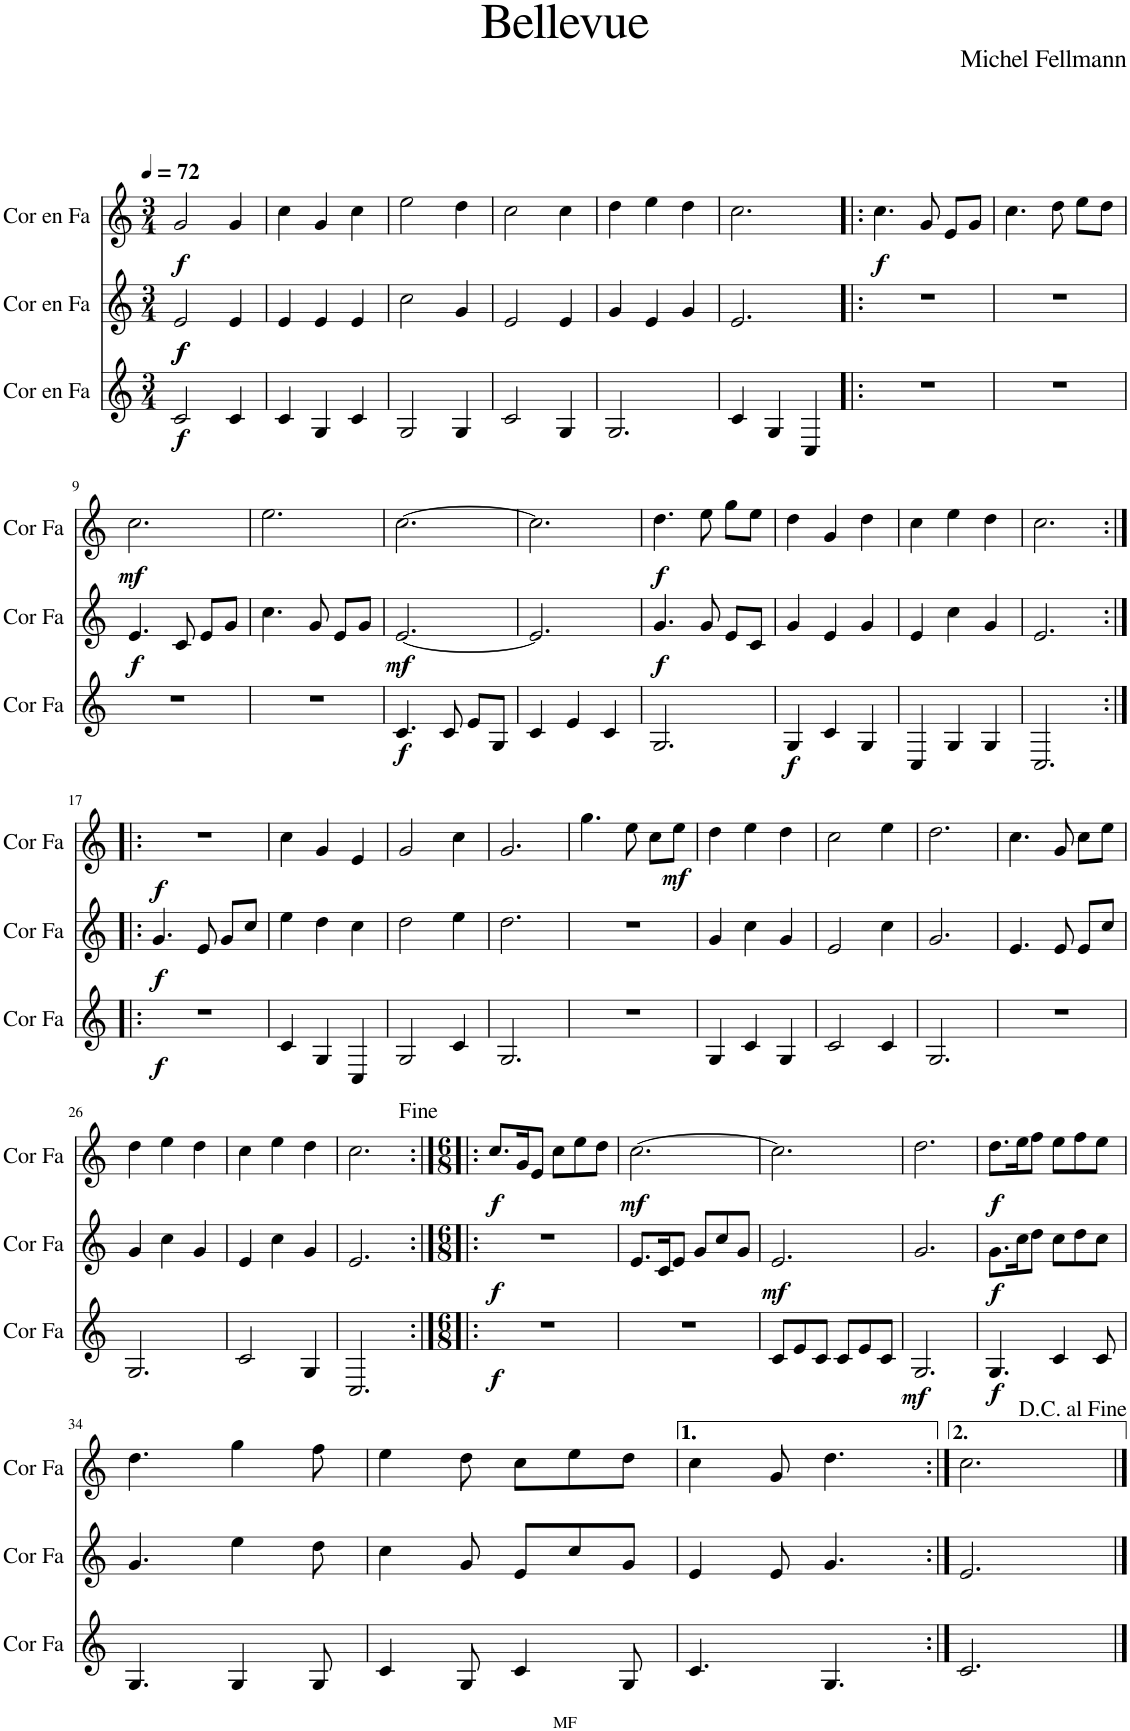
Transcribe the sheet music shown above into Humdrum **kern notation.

**kern	**dynam	**kern	**dynam	**kern	**dynam
*part3	*part3	*part2	*part2	*part1	*part1
*staff3	*staff3	*staff2	*staff2	*staff1	*staff1
*I"Cor en Fa	*	*I"Cor en Fa	*	*I"Cor en Fa	*
*I'Cor Fa	*	*I'Cor Fa	*	*I'Cor Fa	*
*clefG2	*	*clefG2	*	*clefG2	*
*Trd4c7	*	*Trd4c7	*	*Trd4c7	*
*k[]	*	*k[]	*	*k[]	*
*M3/4	*	*M3/4	*	*M3/4	*
*MM72	*	*MM72	*	*MM72	*
=1	=1	=1	=1	=1	=1
!	!LO:DY:b	!	!LO:DY:b	!	!
!	!	!	!LO:DY:n=1:b	!	!LO:DY:b
2c/	f	2e/	f f	2g/	f
4c/	.	4e/	.	4g/	.
=2	=2	=2	=2	=2	=2
4c/	.	4e/	.	4cc\	.
4G/	.	4e/	.	4g/	.
4c/	.	4e/	.	4cc\	.
=3	=3	=3	=3	=3	=3
2G/	.	2cc\	.	2ee\	.
4G/	.	4g/	.	4dd\	.
=4	=4	=4	=4	=4	=4
2c/	.	2e/	.	2cc\	.
4G/	.	4e/	.	4cc\	.
=5	=5	=5	=5	=5	=5
2.G/	.	4g/	.	4dd\	.
.	.	4e/	.	4ee\	.
.	.	4g/	.	4dd\	.
=6	=6	=6	=6	=6	=6
4c/	.	2.e/	.	2.cc\	.
4G/	.	.	.	.	.
4C/	.	.	.	.	.
=7!|:	=7!|:	=7!|:	=7!|:	=7!|:	=7!|:
!	!	!	!	!	!LO:DY:b
2.r	.	2.r	.	4.cc\	f
.	.	.	.	8g/	.
.	.	.	.	8e/L	.
.	.	.	.	8g/J	.
=8	=8	=8	=8	=8	=8
2.r	.	2.r	.	4.cc\	.
.	.	.	.	8dd\	.
.	.	.	.	8ee\L	.
.	.	.	.	8dd\J	.
!!LO:LB:g=z
=9	=9	=9	=9	=9	=9
!	!	!	!LO:DY:b	!	!LO:DY:b
2.r	.	4.e/	f	2.cc\	mf
.	.	8c/	.	.	.
.	.	8e/L	.	.	.
.	.	8g/J	.	.	.
=10	=10	=10	=10	=10	=10
2.r	.	4.cc\	.	2.ee\	.
.	.	8g/	.	.	.
.	.	8e/L	.	.	.
.	.	8g/J	.	.	.
=11	=11	=11	=11	=11	=11
!	!LO:DY:b	!	!LO:DY:b	!	!
4.c/	f	[2.e/	mf	[2.cc\	.
8c/	.	.	.	.	.
8e/L	.	.	.	.	.
8G/J	.	.	.	.	.
=12	=12	=12	=12	=12	=12
4c/	.	2.e/]	.	2.cc\]	.
4e/	.	.	.	.	.
4c/	.	.	.	.	.
=13	=13	=13	=13	=13	=13
!	!	!	!LO:DY:b	!	!LO:DY:b
2.G/	.	4.g/	f	4.dd\	f
.	.	8g/	.	8ee\	.
.	.	8e/L	.	8gg\L	.
.	.	8c/J	.	8ee\J	.
=14	=14	=14	=14	=14	=14
!	!LO:DY:b	!	!	!	!
4G/	f	4g/	.	4dd\	.
4c/	.	4e/	.	4g/	.
4G/	.	4g/	.	4dd\	.
=15	=15	=15	=15	=15	=15
4C/	.	4e/	.	4cc\	.
4G/	.	4cc\	.	4ee\	.
4G/	.	4g/	.	4dd\	.
=16	=16	=16	=16	=16	=16
2.C/	.	2.e/	.	2.cc\	.
!!LO:LB:g=z
=17:|!|:	=17:|!|:	=17:|!|:	=17:|!|:	=17:|!|:	=17:|!|:
!	!LO:DY:b	!	!LO:DY:b	!	!LO:DY:b
2.r	f	4.g/	f	2.r	f
.	.	8e/	.	.	.
.	.	8g/L	.	.	.
.	.	8cc/J	.	.	.
=18	=18	=18	=18	=18	=18
4c/	.	4ee\	.	4cc\	.
4G/	.	4dd\	.	4g/	.
4C/	.	4cc\	.	4e/	.
=19	=19	=19	=19	=19	=19
2G/	.	2dd\	.	2g/	.
4c/	.	4ee\	.	4cc\	.
=20	=20	=20	=20	=20	=20
2.G/	.	2.dd\	.	2.g/	.
=21	=21	=21	=21	=21	=21
2.r	.	2.r	.	4.gg\	.
.	.	.	.	8ee\	.
.	.	.	.	8cc\L	.
!	!	!	!	!	!LO:DY:b
.	.	.	.	8ee\J	mf
=22	=22	=22	=22	=22	=22
4G/	.	4g/	.	4dd\	.
4c/	.	4cc\	.	4ee\	.
4G/	.	4g/	.	4dd\	.
=23	=23	=23	=23	=23	=23
2c/	.	2e/	.	2cc\	.
4c/	.	4cc\	.	4ee\	.
=24	=24	=24	=24	=24	=24
2.G/	.	2.g/	.	2.dd\	.
=25	=25	=25	=25	=25	=25
2.r	.	4.e/	.	4.cc\	.
.	.	8e/	.	8g/	.
.	.	8e/L	.	8cc\L	.
.	.	8cc/J	.	8ee\J	.
!!LO:LB:g=z
=26	=26	=26	=26	=26	=26
2.G/	.	4g/	.	4dd\	.
.	.	4cc\	.	4ee\	.
.	.	4g/	.	4dd\	.
=27	=27	=27	=27	=27	=27
2c/	.	4e/	.	4cc\	.
.	.	4cc\	.	4ee\	.
4G/	.	4g/	.	4dd\	.
=28	=28	=28	=28	=28	=28
2.C/	.	2.e/	.	2.cc\	.
=29:|!|:	=29:|!|:	=29:|!|:	=29:|!|:	=29:|!|:	=29:|!|:
*M6/8	*	*M6/8	*	*M6/8	*
!	!LO:DY:b	!	!LO:DY:b	!	!LO:DY:b
2.r	f	2.r	f	8.cc/L	f
.	.	.	.	16g/K	.
.	.	.	.	8e/J	.
.	.	.	.	8cc\L	.
.	.	.	.	8ee\	.
.	.	.	.	8dd\J	.
=30	=30	=30	=30	=30	=30
!	!	!	!	!	!LO:DY:b
2.r	.	8.e/L	.	[2.cc\	mf
.	.	16c/K	.	.	.
.	.	8e/J	.	.	.
.	.	8g/L	.	.	.
.	.	8cc/	.	.	.
.	.	8g/J	.	.	.
=31	=31	=31	=31	=31	=31
!	!	!	!LO:DY:b	!	!
8c/L	.	2.e/	mf	2.cc\]	.
8e/	.	.	.	.	.
8c/J	.	.	.	.	.
8c/L	.	.	.	.	.
8e/	.	.	.	.	.
!	!LO:DY:b	!	!	!	!
8c/J	mf	.	.	.	.
=32	=32	=32	=32	=32	=32
2.G/	.	2.g/	.	2.dd\	.
=33	=33	=33	=33	=33	=33
!	!LO:DY:b	!	!LO:DY:b	!	!LO:DY:b
4.G/	f	8.g\L	f	8.dd\L	f
.	.	16cc\K	.	16ee\K	.
.	.	8dd\J	.	8ff\J	.
4c/	.	8cc\L	.	8ee\L	.
.	.	8dd\	.	8ff\	.
8c/	.	8cc\J	.	8ee\J	.
!!LO:LB:g=z
=34	=34	=34	=34	=34	=34
4.G/	.	4.g/	.	4.dd\	.
4G/	.	4ee\	.	4gg\	.
8G/	.	8dd\	.	8ff\	.
=35	=35	=35	=35	=35	=35
4c/	.	4cc\	.	4ee\	.
8G/	.	8g/	.	8dd\	.
4c/	.	8e/L	.	8cc\L	.
.	.	8cc/	.	8ee\	.
8G/	.	8g/J	.	8dd\J	.
=36	=36	=36	=36	=36	=36
4.c/	.	4e/	.	4cc\	.
.	.	8e/	.	8g/	.
4.G/	.	4.g/	.	4.dd\	.
=37:|!	=37:|!	=37:|!	=37:|!	=37:|!	=37:|!
2.c/	.	2.e/	.	2.cc\	.
==	==	==	==	==	==
*-	*-	*-	*-	*-	*-
